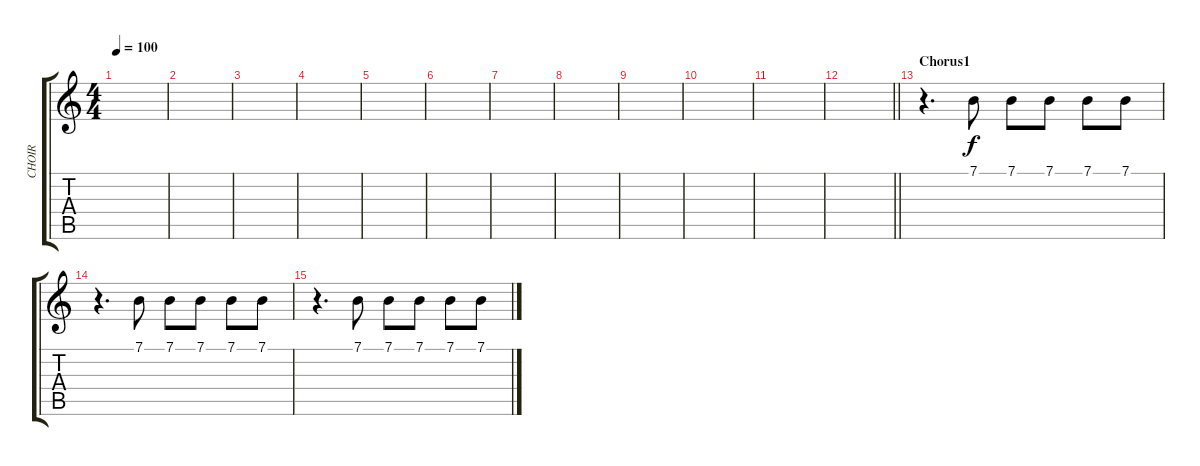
\track ("CHOIR" "CHOIR") {instrument choiraahs}
\staff {score tabs}
\tuning (E4 B3 G3 D3 A2 E2) {hide}
\ts (4 4)
\tempo 100
\clef g2
\ks c
|
|
|
|
|
|
|
|
|
|
|
\barLineRight lightlight
|
\section ("" "Chorus1")
r.4{d} 7.1.8 7.1.8 7.1.8 7.1.8 7.1.8 |
r.4{d} 7.1.8 7.1.8 7.1.8 7.1.8 7.1.8 |
r.4{d} 7.1.8 7.1.8 7.1.8 7.1.8 7.1.8
